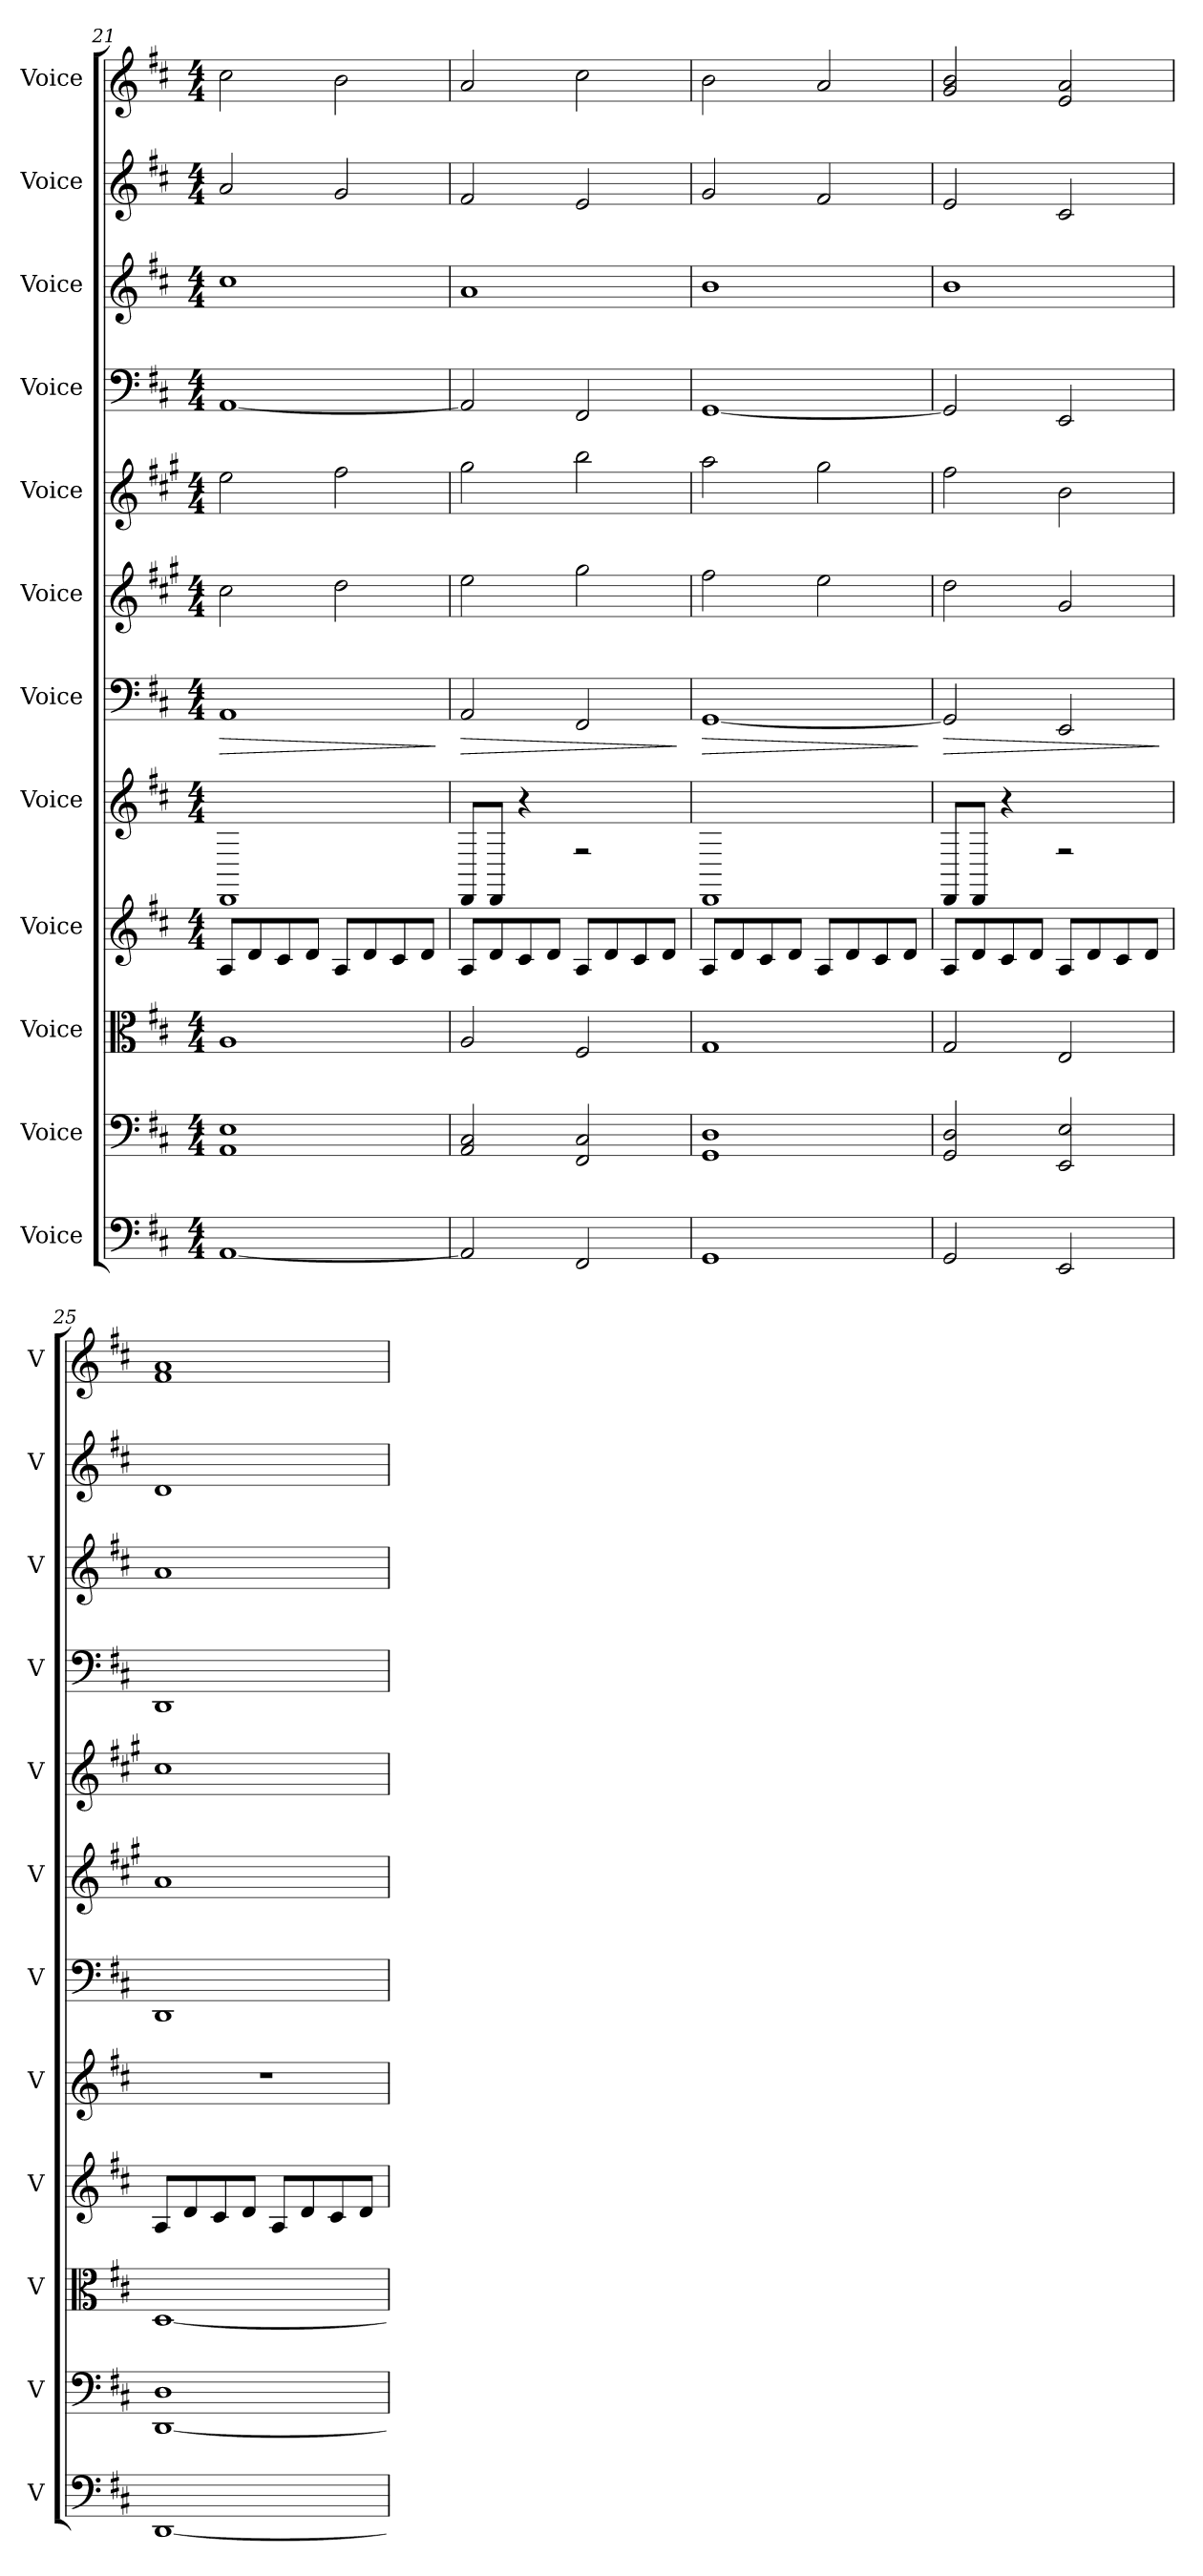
**kern	**kern	**kern	**kern	**kern	**kern	**dynam	**kern	**kern	**kern	**kern	**kern	**kern
*part12	*part11	*part10	*part9	*part8	*part7	*part7	*part6	*part5	*part4	*part3	*part2	*part1
*staff12	*staff11	*staff10	*staff9	*staff8	*staff7	*staff7	*staff6	*staff5	*staff4	*staff3	*staff2	*staff1
*I"Voice	*I"Voice	*I"Voice	*I"Voice	*I"Voice	*I"Voice	*	*I"Voice	*I"Voice	*I"Voice	*I"Voice	*I"Voice	*I"Voice
*I'V	*I'V	*I'V	*I'V	*I'V	*I'V	*	*I'V	*I'V	*I'V	*I'V	*I'V	*I'V
!!LO:PB:g=z
*clefF4	*clefF4	*clefC3	*clefG2	*clefG2	*clefF4	*	*clefG2	*clefG2	*clefF4	*clefG2	*clefG2	*clefG2
*k[f#c#]	*k[f#c#]	*k[f#c#]	*k[f#c#]	*k[f#c#]	*k[f#c#]	*	*k[f#c#g#]	*k[f#c#g#]	*k[f#c#]	*k[f#c#]	*k[f#c#]	*k[f#c#]
*M4/4	*M4/4	*M4/4	*M4/4	*M4/4	*M4/4	*	*M4/4	*M4/4	*M4/4	*M4/4	*M4/4	*M4/4
=21	=21	=21	=21	=21	=21	=21	=21	=21	=21	=21	=21	=21
*	*^	*	*	*	*	*	*	*	*	*	*	*
!	!	!	!	!	!	!	!LO:HP:b	!	!	!	!	!	!
[1AA	1E	1AA	1A	8A/L	1DD	1AA	>	2cc#\	2ee\	[1AA	1cc#	2a/	2cc#\
.	.	.	.	8d/	.	.	.	.	.	.	.	.	.
.	.	.	.	8c#/	.	.	.	.	.	.	.	.	.
.	.	.	.	8d/J	.	.	.	.	.	.	.	.	.
.	.	.	.	8A/L	.	.	.	2dd\	2ff#\	.	.	2g/	2b\
.	.	.	.	8d/	.	.	.	.	.	.	.	.	.
.	.	.	.	8c#/	.	.	.	.	.	.	.	.	.
.	.	.	.	8d/J	.	.	.	.	.	.	.	.	.
*	*v	*v	*	*	*	*	*	*	*	*	*	*	*
.	.	.	.	.	.	]	.	.	.	.	.	.
=22	=22	=22	=22	=22	=22	=22	=22	=22	=22	=22	=22	=22
!	!	!	!	!	!	!LO:HP:b	!	!	!	!	!	!
2AA/]	2AA/ 2C#/	2A/	8A/L	8DD/L	2AA/	>	2ee\	2gg#\	2AA/]	1a	2f#/	2a/
.	.	.	8d/	8DD/J	.	.	.	.	.	.	.	.
.	.	.	8c#/	4r	.	.	.	.	.	.	.	.
.	.	.	8d/J	.	.	.	.	.	.	.	.	.
2FF#/	2FF#/ 2C#/	2F#/	8A/L	2rF	2FF#/	.	2gg#\	2bb\	2FF#/	.	2e/	2cc#\
.	.	.	8d/	.	.	.	.	.	.	.	.	.
.	.	.	8c#/	.	.	.	.	.	.	.	.	.
.	.	.	8d/J	.	.	.	.	.	.	.	.	.
.	.	.	.	.	.	]	.	.	.	.	.	.
=23	=23	=23	=23	=23	=23	=23	=23	=23	=23	=23	=23	=23
*	*^	*	*	*	*	*	*	*	*	*	*	*
!	!	!	!	!	!	!	!LO:HP:b	!	!	!	!	!	!
1GG	1D	1GG	1G	8A/L	1DD	[1GG	>	2ff#\	2aa\	[1GG	1b	2g/	2b\
.	.	.	.	8d/	.	.	.	.	.	.	.	.	.
.	.	.	.	8c#/	.	.	.	.	.	.	.	.	.
.	.	.	.	8d/J	.	.	.	.	.	.	.	.	.
.	.	.	.	8A/L	.	.	.	2ee\	2gg#\	.	.	2f#/	2a/
.	.	.	.	8d/	.	.	.	.	.	.	.	.	.
.	.	.	.	8c#/	.	.	.	.	.	.	.	.	.
.	.	.	.	8d/J	.	.	.	.	.	.	.	.	.
*	*v	*v	*	*	*	*	*	*	*	*	*	*	*
.	.	.	.	.	.	]	.	.	.	.	.	.
=24	=24	=24	=24	=24	=24	=24	=24	=24	=24	=24	=24	=24
!	!	!	!	!	!	!LO:HP:b	!	!	!	!	!	!
2GG/	2GG/ 2D/	2G/	8A/L	8DD/L	2GG/]	>	2dd\	2ff#\	2GG/]	1b	2e/	2g/ 2b/
.	.	.	8d/	8DD/J	.	.	.	.	.	.	.	.
.	.	.	8c#/	4r	.	.	.	.	.	.	.	.
.	.	.	8d/J	.	.	.	.	.	.	.	.	.
2EE/	2EE/ 2E/	2E/	8A/L	2rF	2EE/	.	2g#/	2b\	2EE/	.	2c#/	2e/ 2a/
.	.	.	8d/	.	.	.	.	.	.	.	.	.
.	.	.	8c#/	.	.	.	.	.	.	.	.	.
.	.	.	8d/J	.	.	.	.	.	.	.	.	.
.	.	.	.	.	.	]	.	.	.	.	.	.
!!LO:PB:g=z
=25	=25	=25	=25	=25	=25	=25	=25	=25	=25	=25	=25	=25
*	*^	*	*	*	*	*	*	*	*	*	*	*
[1DD	1D	[1DD	[1D	8A/L	1r	1DD	.	1a	1cc#	1DD	1a	1d	1f# 1a
.	.	.	.	8d/	.	.	.	.	.	.	.	.	.
.	.	.	.	8c#/	.	.	.	.	.	.	.	.	.
.	.	.	.	8d/J	.	.	.	.	.	.	.	.	.
.	.	.	.	8A/L	.	.	.	.	.	.	.	.	.
.	.	.	.	8d/	.	.	.	.	.	.	.	.	.
.	.	.	.	8c#/	.	.	.	.	.	.	.	.	.
.	.	.	.	8d/J	.	.	.	.	.	.	.	.	.
*	*v	*v	*	*	*	*	*	*	*	*	*	*	*
=	=	=	=	=	=	=	=	=	=	=	=	=
*-	*-	*-	*-	*-	*-	*-	*-	*-	*-	*-	*-	*-
